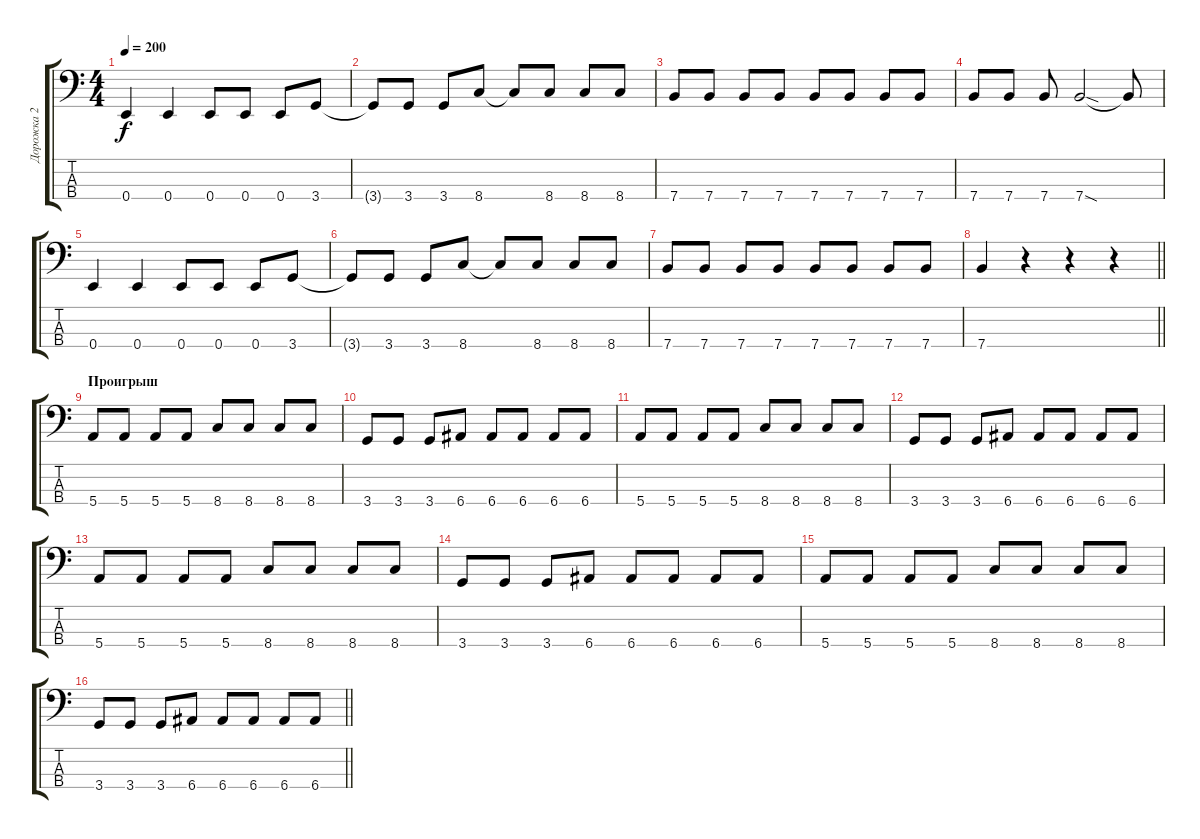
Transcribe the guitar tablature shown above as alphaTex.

\track ("Дорожка 2" "Дорожка 2") {instrument electricbasspick}
\staff {score tabs}
\tuning (G2 D2 A1 E1) {hide}
\ts (4 4)
\tempo 200
\clef f4
\ks c
0.4.4{dy f} 0.4.4 0.4.8 0.4.8 0.4.8 3.4.8 |
3.4{t}.8 3.4.8 3.4.8 8.4.8 8.4{t}.8 8.4.8 8.4.8 8.4.8 |
7.4.8 7.4.8 7.4.8 7.4.8 7.4.8 7.4.8 7.4.8 7.4.8 |
7.4.8 7.4.8 7.4.8 7.4{sod}.2 7.4{t}.8 |
0.4.4 0.4.4 0.4.8 0.4.8 0.4.8 3.4.8 |
3.4{t}.8 3.4.8 3.4.8 8.4.8 8.4{t}.8 8.4.8 8.4.8 8.4.8 |
7.4.8 7.4.8 7.4.8 7.4.8 7.4.8 7.4.8 7.4.8 7.4.8 |
\barLineRight lightlight
7.4.4 r.4 r.4 r.4 |
\section ("" "Проигрыш")
5.4.8 5.4.8 5.4.8 5.4.8 8.4.8 8.4.8 8.4.8 8.4.8 |
3.4.8 3.4.8 3.4.8 6.4.8 6.4.8 6.4.8 6.4.8 6.4.8 |
5.4.8 5.4.8 5.4.8 5.4.8 8.4.8 8.4.8 8.4.8 8.4.8 |
3.4.8 3.4.8 3.4.8 6.4.8 6.4.8 6.4.8 6.4.8 6.4.8 |
5.4.8 5.4.8 5.4.8 5.4.8 8.4.8 8.4.8 8.4.8 8.4.8 |
3.4.8 3.4.8 3.4.8 6.4.8 6.4.8 6.4.8 6.4.8 6.4.8 |
5.4.8 5.4.8 5.4.8 5.4.8 8.4.8 8.4.8 8.4.8 8.4.8 |
\barLineRight lightlight
3.4.8 3.4.8 3.4.8 6.4.8 6.4.8 6.4.8 6.4.8 6.4.8
